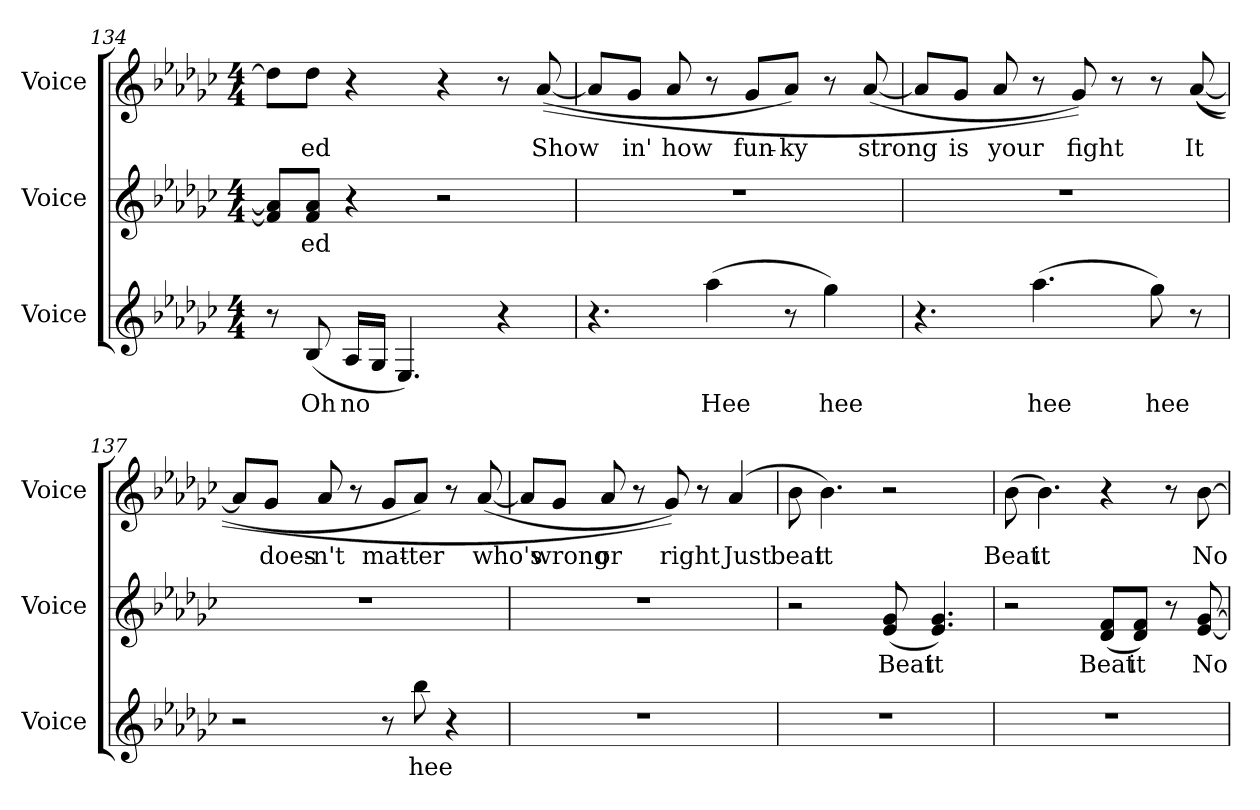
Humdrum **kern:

**kern	**text	**kern	**text	**kern	**text
*part3	*part3	*part2	*part2	*part1	*part1
*staff3	*staff3	*staff2	*staff2	*staff1	*staff1
*I"Voice	*	*I"Voice	*	*I"Voice	*
*I'Voice	*	*I'Voice	*	*I'Voice	*
!!LO:PB:g=z
*clefG2	*	*clefG2	*	*clefG2	*
*k[b-e-a-d-g-c-]	*	*k[b-e-a-d-g-c-]	*	*k[b-e-a-d-g-c-]	*
*e-:	*	*e-:	*	*e-:	*
*M4/4	*	*M4/4	*	*M4/4	*
=134	=134	=134	=134	=134	=134
8r	.	8fi/] 8a-i]L	.	8dd-i\L]	.
!	!LO:LY:b:color=#000000	!	!	!	!
!	!	!	!LO:LY:b:color=#000000	!	!
!	!	!	!	!	!LO:LY:b:color=#000000
(8B-i/	Oh	8fi/ 8a-iJ	-ed	8dd-i\J	ed
!	!LO:LY:b:color=#000000	!	!	!	!
16A-i/LL	no	4r	.	4r	.
16G-i/JJ	.	.	.	.	.
4.E-i/)	.	.	.	.	.
.	.	2r	.	4r	.
4r	.	.	.	8r	.
!	!	!	!	!	!LO:LY:b:color=#000000
.	.	.	.	(([8a-i/	Show
=135	=135	=135	=135	=135	=135
4.r	.	1r	.	8a-i/L]	.
!	!	!	!	!	!LO:LY:b:color=#000000
.	.	.	.	8g-i/J	in'
!	!	!	!	!	!LO:LY:b:color=#000000
.	.	.	.	8a-i/	how
!	!LO:LY:b:color=#000000	!	!	!	!
(4aa-i\	Hee	.	.	8r	.
!	!	!	!	!	!LO:LY:b:color=#000000
.	.	.	.	8g-i/L	fun-
!	!	!	!	!	!LO:LY:b:color=#000000
8r	.	.	.	8a-i/J)	-ky
!	!LO:LY:b:color=#000000	!	!	!	!
4gg-i\)	hee	.	.	8r	.
!	!	!	!	!	!LO:LY:b:color=#000000
.	.	.	.	([8a-i/	strong
=136	=136	=136	=136	=136	=136
4.r	.	1r	.	8a-i/L]	.
!	!	!	!	!	!LO:LY:b:color=#000000
.	.	.	.	8g-i/J	is
!	!	!	!	!	!LO:LY:b:color=#000000
.	.	.	.	8a-i/	your
!	!LO:LY:b:color=#000000	!	!	!	!
(4.aa-i\	hee	.	.	8r	.
!	!	!	!	!	!LO:LY:b:color=#000000
.	.	.	.	8g-i/))	fight
.	.	.	.	8r	.
!	!LO:LY:b:color=#000000	!	!	!	!
8gg-i\)	hee	.	.	8r	.
!	!	!	!	!	!LO:LY:b:color=#000000
8r	.	.	.	(([8a-i/	It
!!LO:LB:g=z
=137	=137	=137	=137	=137	=137
2r	.	1r	.	8a-i/L]	.
!	!	!	!	!	!LO:LY:b:color=#000000
.	.	.	.	8g-i/J	does-
!	!	!	!	!	!LO:LY:b:color=#000000
.	.	.	.	8a-i/	-n't
.	.	.	.	8r	.
!	!	!	!	!	!LO:LY:b:color=#000000
8r	.	.	.	8g-i/L	mat-
!	!LO:LY:b:color=#000000	!	!	!	!
!	!	!	!	!	!LO:LY:b:color=#000000
8bb-i\	hee	.	.	8a-i/J)	-ter
4r	.	.	.	8r	.
!	!	!	!	!	!LO:LY:b:color=#000000
.	.	.	.	([8a-i/	who's
=138	=138	=138	=138	=138	=138
1r	.	1r	.	8a-i/L]	.
!	!	!	!	!	!LO:LY:b:color=#000000
.	.	.	.	8g-i/J	wrong
!	!	!	!	!	!LO:LY:b:color=#000000
.	.	.	.	8a-i/	or
.	.	.	.	8r	.
!	!	!	!	!	!LO:LY:b:color=#000000
.	.	.	.	8g-i/))	right
.	.	.	.	8r	.
!	!	!	!	!	!LO:LY:b:color=#000000
.	.	.	.	(4a-i/	Just
=139	=139	=139	=139	=139	=139
!	!	!	!	!	!LO:LY:b:color=#000000
1r	.	2r	.	8b-i\	beat
!	!	!	!	!	!LO:LY:b:color=#000000
.	.	.	.	4.b-i\)	it
!	!	!	!LO:LY:b:color=#000000	!	!
.	.	(8e-i/ 8g-i	Beat	2r	.
!	!	!	!LO:LY:b:color=#000000	!	!
.	.	4.e-i/ 4.g-i)	it	.	.
=140	=140	=140	=140	=140	=140
!	!	!	!	!	!LO:LY:b:color=#000000
1r	.	2r	.	(8b-i\	Beat
!	!	!	!	!	!LO:LY:b:color=#000000
.	.	.	.	4.b-i\)	it
!	!	!	!LO:LY:b:color=#000000	!	!
.	.	(8d-i/ 8fiL	Beat	4r	.
!	!	!	!LO:LY:b:color=#000000	!	!
.	.	8d-i/ 8fiJ)	it	.	.
.	.	8r	.	8r	.
!	!	!	!LO:LY:b:color=#000000	!	!
!	!	!	!	!	!LO:LY:b:color=#000000
.	.	[8e-i/ [8g-i	No	[8b-i\	No
=	=	=	=	=	=
*-	*-	*-	*-	*-	*-
